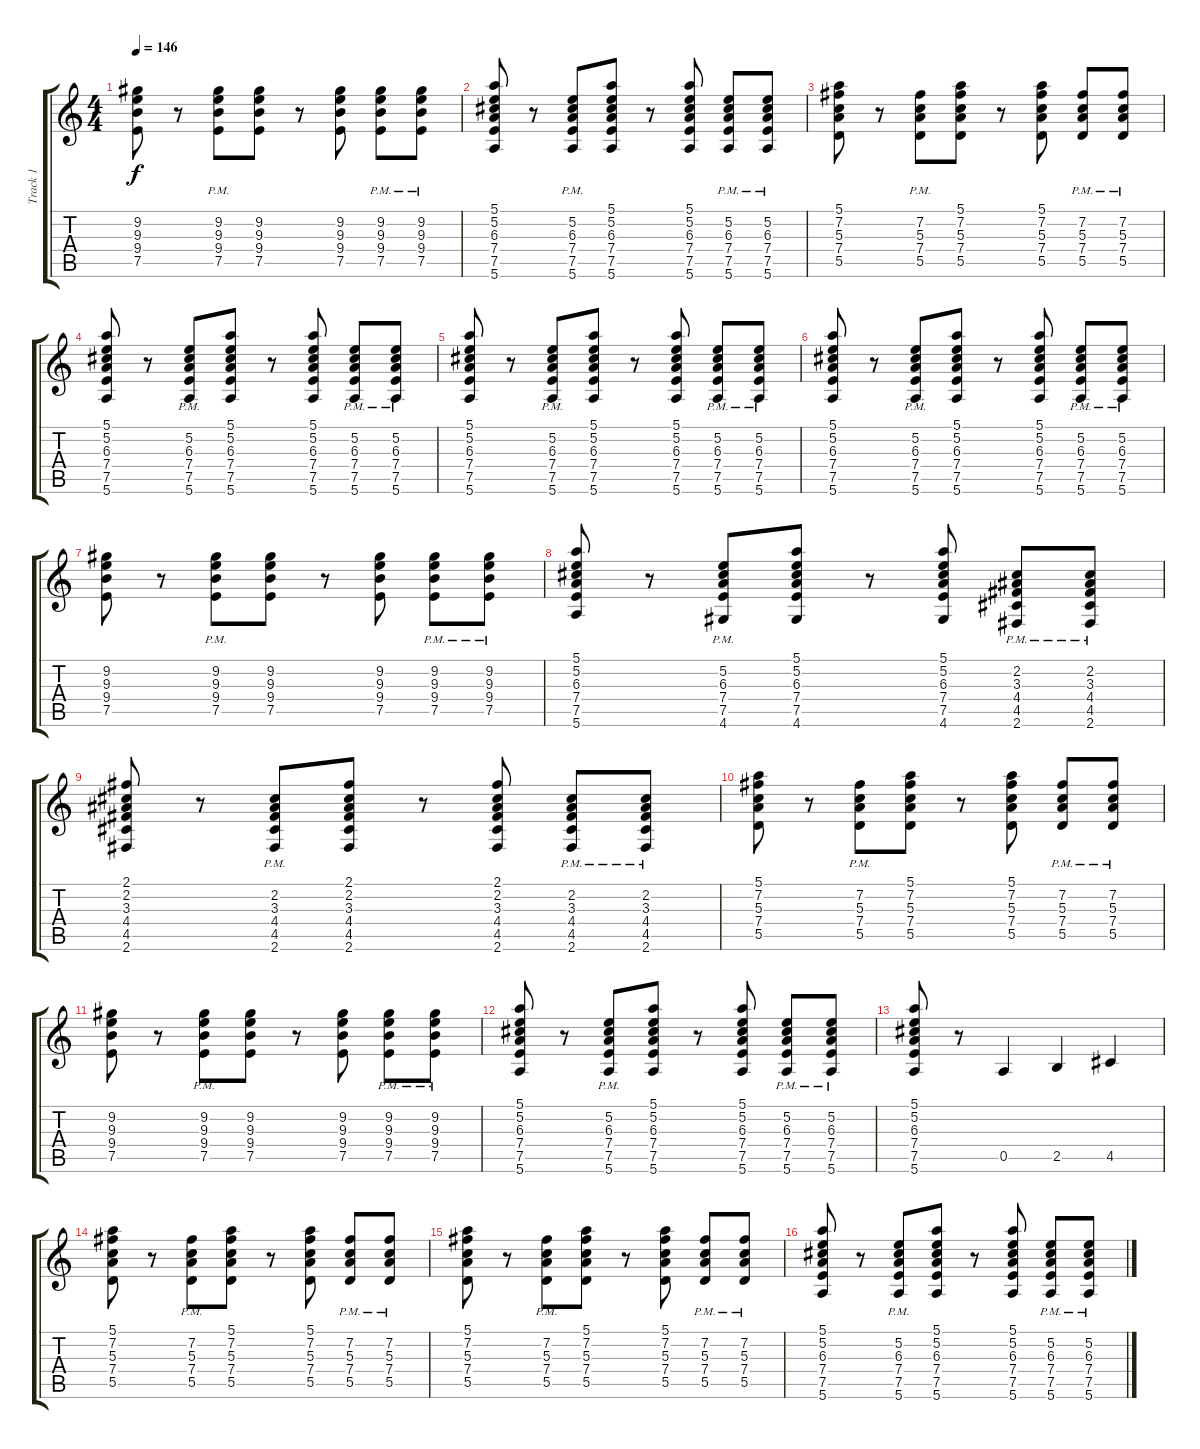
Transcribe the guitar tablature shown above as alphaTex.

\track ("Track 1" "Track 1") {instrument electricguitarclean}
\staff {score tabs}
\tuning (E4 B3 G3 D3 A2 E2) {hide}
\ts (4 4)
\tempo 146
\clef g2
\ks c
(9.2 9.3 9.4 7.5).8{dy f} r.8 (9.2{pm} 9.3{pm} 9.4{pm} 7.5{pm}).8 (9.2 9.3 9.4 7.5).8 r.8 (9.2 9.3 9.4 7.5).8 (9.2{pm} 9.3{pm} 9.4{pm} 7.5{pm}).8 (9.2{pm} 9.3{pm} 9.4{pm} 7.5{pm}).8 |
(5.1 5.2 6.3 7.4 7.5 5.6).8 r.8 (5.2{pm} 6.3{pm} 7.4{pm} 7.5{pm} 5.6{pm}).8 (5.1 5.2 6.3 7.4 7.5 5.6).8 r.8 (5.1 5.2 6.3 7.4 7.5 5.6).8 (5.2{pm} 6.3{pm} 7.4{pm} 7.5{pm} 5.6{pm}).8 (5.2{pm} 6.3{pm} 7.4{pm} 7.5{pm} 5.6{pm}).8 |
(5.1 7.2 5.3 7.4 5.5).8 r.8 (7.2{pm} 5.3{pm} 7.4{pm} 5.5{pm}).8 (5.1 7.2 5.3 7.4 5.5).8 r.8 (5.1 7.2 5.3 7.4 5.5).8 (7.2{pm} 5.3{pm} 7.4{pm} 5.5{pm}).8 (7.2{pm} 5.3{pm} 7.4{pm} 5.5{pm}).8 |
(5.1 5.2 6.3 7.4 7.5 5.6).8 r.8 (5.2{pm} 6.3{pm} 7.4{pm} 7.5{pm} 5.6{pm}).8 (5.1 5.2 6.3 7.4 7.5 5.6).8 r.8 (5.1 5.2 6.3 7.4 7.5 5.6).8 (5.2{pm} 6.3{pm} 7.4{pm} 7.5{pm} 5.6{pm}).8 (5.2{pm} 6.3{pm} 7.4{pm} 7.5{pm} 5.6{pm}).8 |
(5.1 5.2 6.3 7.4 7.5 5.6).8 r.8 (5.2{pm} 6.3{pm} 7.4{pm} 7.5{pm} 5.6{pm}).8 (5.1 5.2 6.3 7.4 7.5 5.6).8 r.8 (5.1 5.2 6.3 7.4 7.5 5.6).8 (5.2{pm} 6.3{pm} 7.4{pm} 7.5{pm} 5.6{pm}).8 (5.2{pm} 6.3{pm} 7.4{pm} 7.5{pm} 5.6{pm}).8 |
(5.1 5.2 6.3 7.4 7.5 5.6).8 r.8 (5.2{pm} 6.3{pm} 7.4{pm} 7.5{pm} 5.6{pm}).8 (5.1 5.2 6.3 7.4 7.5 5.6).8 r.8 (5.1 5.2 6.3 7.4 7.5 5.6).8 (5.2{pm} 6.3{pm} 7.4{pm} 7.5{pm} 5.6{pm}).8 (5.2{pm} 6.3{pm} 7.4{pm} 7.5{pm} 5.6{pm}).8 |
(9.2 9.3 9.4 7.5).8 r.8 (9.2{pm} 9.3{pm} 9.4{pm} 7.5{pm}).8 (9.2 9.3 9.4 7.5).8 r.8 (9.2 9.3 9.4 7.5).8 (9.2{pm} 9.3{pm} 9.4{pm} 7.5{pm}).8 (9.2{pm} 9.3{pm} 9.4{pm} 7.5{pm}).8 |
(5.1 5.2 6.3 7.4 7.5 5.6).8 r.8 (5.2{pm} 6.3{pm} 7.4{pm} 7.5{pm} 4.6{pm}).8 (5.1 5.2 6.3 7.4 7.5 4.6).8 r.8 (5.1 5.2 6.3 7.4 7.5 4.6).8 (2.2{pm} 3.3{pm} 4.4{pm} 4.5{pm} 2.6{pm}).8 (2.2{pm} 3.3{pm} 4.4{pm} 4.5{pm} 2.6{pm}).8 |
(2.1 2.2 3.3 4.4 4.5 2.6).8 r.8 (2.2{pm} 3.3{pm} 4.4{pm} 4.5{pm} 2.6{pm}).8 (2.1 2.2 3.3 4.4 4.5 2.6).8 r.8 (2.1 2.2 3.3 4.4 4.5 2.6).8 (2.2{pm} 3.3{pm} 4.4{pm} 4.5{pm} 2.6{pm}).8 (2.2{pm} 3.3{pm} 4.4{pm} 4.5{pm} 2.6{pm}).8 |
(5.1 7.2 5.3 7.4 5.5).8 r.8 (7.2{pm} 5.3{pm} 7.4{pm} 5.5{pm}).8 (5.1 7.2 5.3 7.4 5.5).8 r.8 (5.1 7.2 5.3 7.4 5.5).8 (7.2{pm} 5.3{pm} 7.4{pm} 5.5{pm}).8 (7.2{pm} 5.3{pm} 7.4{pm} 5.5{pm}).8 |
(9.2 9.3 9.4 7.5).8 r.8 (9.2{pm} 9.3{pm} 9.4{pm} 7.5{pm}).8 (9.2 9.3 9.4 7.5).8 r.8 (9.2 9.3 9.4 7.5).8 (9.2{pm} 9.3{pm} 9.4{pm} 7.5{pm}).8 (9.2{pm} 9.3{pm} 9.4{pm} 7.5{pm}).8 |
(5.1 5.2 6.3 7.4 7.5 5.6).8 r.8 (5.2{pm} 6.3{pm} 7.4{pm} 7.5{pm} 5.6{pm}).8 (5.1 5.2 6.3 7.4 7.5 5.6).8 r.8 (5.1 5.2 6.3 7.4 7.5 5.6).8 (5.2{pm} 6.3{pm} 7.4{pm} 7.5{pm} 5.6{pm}).8 (5.2{pm} 6.3{pm} 7.4{pm} 7.5{pm} 5.6{pm}).8 |
(5.1 5.2 6.3 7.4 7.5 5.6).8 r.8 0.5.4 2.5.4 4.5.4 |
(5.1 7.2 5.3 7.4 5.5).8 r.8 (7.2{pm} 5.3{pm} 7.4{pm} 5.5{pm}).8 (5.1 7.2 5.3 7.4 5.5).8 r.8 (5.1 7.2 5.3 7.4 5.5).8 (7.2{pm} 5.3{pm} 7.4{pm} 5.5{pm}).8 (7.2{pm} 5.3{pm} 7.4{pm} 5.5{pm}).8 |
(5.1 7.2 5.3 7.4 5.5).8 r.8 (7.2{pm} 5.3{pm} 7.4{pm} 5.5{pm}).8 (5.1 7.2 5.3 7.4 5.5).8 r.8 (5.1 7.2 5.3 7.4 5.5).8 (7.2{pm} 5.3{pm} 7.4{pm} 5.5{pm}).8 (7.2{pm} 5.3{pm} 7.4{pm} 5.5{pm}).8 |
(5.1 5.2 6.3 7.4 7.5 5.6).8 r.8 (5.2{pm} 6.3{pm} 7.4{pm} 7.5{pm} 5.6{pm}).8 (5.1 5.2 6.3 7.4 7.5 5.6).8 r.8 (5.1 5.2 6.3 7.4 7.5 5.6).8 (5.2{pm} 6.3{pm} 7.4{pm} 7.5{pm} 5.6{pm}).8 (5.2{pm} 6.3{pm} 7.4{pm} 7.5{pm} 5.6{pm}).8
